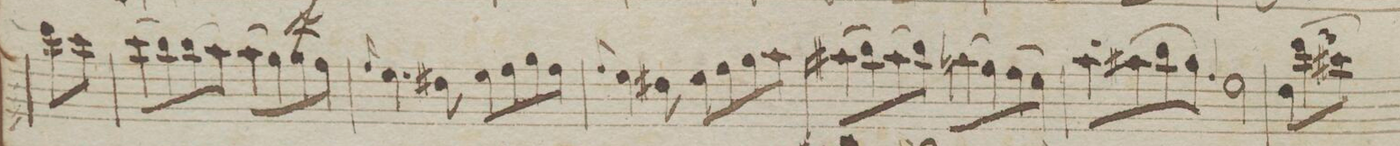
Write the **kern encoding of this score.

**kern	**dynam
*I"Violin 1mo	*
*clefG2	*
*k[f#]	*
*met(C.|)	*
*M4/4	*
8ddd\L	.
8ccc#\J	.
=85	=85
(8ccc\L	.
8bb\)	.
(8bb\	.
8aa\J)	.
(8aa\L	.
8gg\)	.
(8gg\	.
8ff#\J)	.
=86	=86
16qqff#/	.
4.ee\	.
8dd#X\	.
8ee\L	.
8ff#\	.
8gg\	.
8ff#\J	.
=87	=87
8qqff#/	.
4.ee\	.
8dd#X\	.
8ee\L	.
8ff#\	.
8gg\	.
8aa\J	.
=88	=88
(8aa#X\L	.
8bb\)	.
(8aa#\	.
8bb\J)	.
(8aan\L	.
8gg\)	.
(8ff#\	.
8ee\J)	.
=89	=89
8aa'\L	.
(8aa#X\	.
8bb\	.
8gg\J)	.
4qqff#/	.
2ee\	.
=90	=90
*tuplet	*
12dd\L	.
12ddd\	.
12ccc#X\J	.
*-	*-
